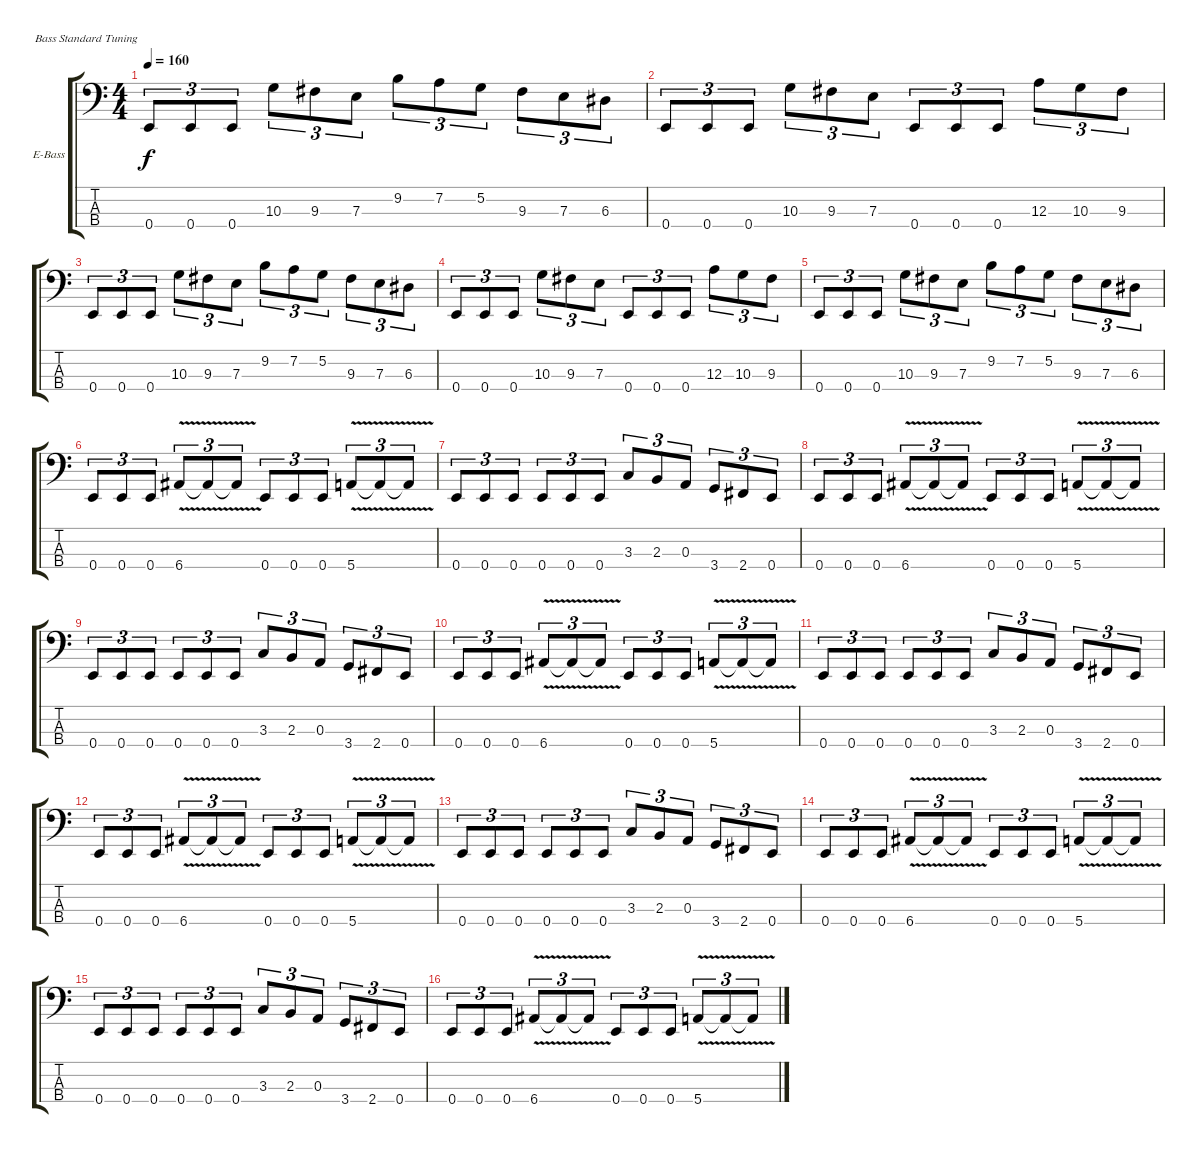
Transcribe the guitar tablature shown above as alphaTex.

\defaultSystemsLayout 4
\bracketExtendMode groupsimilarinstruments
\firstSystemTrackNameOrientation horizontal
\otherSystemsTrackNameOrientation horizontal
\track ("Electric Bass" "E-Bass") {instrument electricbassfinger}
\staff {score tabs}
\tuning (G2 D2 A1 E1)
\ts (4 4)
\tempo 160
\clef f4
\ks c
0.4.8{tu (3 2) dy f} 0.4.8{tu (3 2)} 0.4.8{tu (3 2)} 10.3.8{tu (3 2)} 9.3.8{tu (3 2)} 7.3.8{tu (3 2)} 9.2.8{tu (3 2)} 7.2.8{tu (3 2)} 5.2.8{tu (3 2)} 9.3.8{tu (3 2)} 7.3.8{tu (3 2)} 6.3.8{tu (3 2)} |
0.4.8{tu (3 2)} 0.4.8{tu (3 2)} 0.4.8{tu (3 2)} 10.3.8{tu (3 2)} 9.3.8{tu (3 2)} 7.3.8{tu (3 2)} 0.4.8{tu (3 2)} 0.4.8{tu (3 2)} 0.4.8{tu (3 2)} 12.3.8{tu (3 2)} 10.3.8{tu (3 2)} 9.3.8{tu (3 2)} |
0.4.8{tu (3 2)} 0.4.8{tu (3 2)} 0.4.8{tu (3 2)} 10.3.8{tu (3 2)} 9.3.8{tu (3 2)} 7.3.8{tu (3 2)} 9.2.8{tu (3 2)} 7.2.8{tu (3 2)} 5.2.8{tu (3 2)} 9.3.8{tu (3 2)} 7.3.8{tu (3 2)} 6.3.8{tu (3 2)} |
0.4.8{tu (3 2)} 0.4.8{tu (3 2)} 0.4.8{tu (3 2)} 10.3.8{tu (3 2)} 9.3.8{tu (3 2)} 7.3.8{tu (3 2)} 0.4.8{tu (3 2)} 0.4.8{tu (3 2)} 0.4.8{tu (3 2)} 12.3.8{tu (3 2)} 10.3.8{tu (3 2)} 9.3.8{tu (3 2)} |
0.4.8{tu (3 2)} 0.4.8{tu (3 2)} 0.4.8{tu (3 2)} 10.3.8{tu (3 2)} 9.3.8{tu (3 2)} 7.3.8{tu (3 2)} 9.2.8{tu (3 2)} 7.2.8{tu (3 2)} 5.2.8{tu (3 2)} 9.3.8{tu (3 2)} 7.3.8{tu (3 2)} 6.3.8{tu (3 2)} |
0.4.8{tu (3 2)} 0.4.8{tu (3 2)} 0.4.8{tu (3 2)} 6.4{v}.8{tu (3 2)} 6.4{v t}.8{tu (3 2)} 6.4{v t}.8{tu (3 2)} 0.4.8{tu (3 2)} 0.4.8{tu (3 2)} 0.4.8{tu (3 2)} 5.4{v}.8{tu (3 2)} 5.4{v t}.8{tu (3 2)} 5.4{v t}.8{tu (3 2)} |
0.4.8{tu (3 2)} 0.4.8{tu (3 2)} 0.4.8{tu (3 2)} 0.4.8{tu (3 2)} 0.4.8{tu (3 2)} 0.4.8{tu (3 2)} 3.3.8{tu (3 2)} 2.3.8{tu (3 2)} 0.3.8{tu (3 2)} 3.4.8{tu (3 2)} 2.4.8{tu (3 2)} 0.4.8{tu (3 2)} |
0.4.8{tu (3 2)} 0.4.8{tu (3 2)} 0.4.8{tu (3 2)} 6.4{v}.8{tu (3 2)} 6.4{v t}.8{tu (3 2)} 6.4{v t}.8{tu (3 2)} 0.4.8{tu (3 2)} 0.4.8{tu (3 2)} 0.4.8{tu (3 2)} 5.4{v}.8{tu (3 2)} 5.4{v t}.8{tu (3 2)} 5.4{v t}.8{tu (3 2)} |
0.4.8{tu (3 2)} 0.4.8{tu (3 2)} 0.4.8{tu (3 2)} 0.4.8{tu (3 2)} 0.4.8{tu (3 2)} 0.4.8{tu (3 2)} 3.3.8{tu (3 2)} 2.3.8{tu (3 2)} 0.3.8{tu (3 2)} 3.4.8{tu (3 2)} 2.4.8{tu (3 2)} 0.4.8{tu (3 2)} |
0.4.8{tu (3 2)} 0.4.8{tu (3 2)} 0.4.8{tu (3 2)} 6.4{v}.8{tu (3 2)} 6.4{v t}.8{tu (3 2)} 6.4{v t}.8{tu (3 2)} 0.4.8{tu (3 2)} 0.4.8{tu (3 2)} 0.4.8{tu (3 2)} 5.4{v}.8{tu (3 2)} 5.4{v t}.8{tu (3 2)} 5.4{v t}.8{tu (3 2)} |
0.4.8{tu (3 2)} 0.4.8{tu (3 2)} 0.4.8{tu (3 2)} 0.4.8{tu (3 2)} 0.4.8{tu (3 2)} 0.4.8{tu (3 2)} 3.3.8{tu (3 2)} 2.3.8{tu (3 2)} 0.3.8{tu (3 2)} 3.4.8{tu (3 2)} 2.4.8{tu (3 2)} 0.4.8{tu (3 2)} |
0.4.8{tu (3 2)} 0.4.8{tu (3 2)} 0.4.8{tu (3 2)} 6.4{v}.8{tu (3 2)} 6.4{v t}.8{tu (3 2)} 6.4{v t}.8{tu (3 2)} 0.4.8{tu (3 2)} 0.4.8{tu (3 2)} 0.4.8{tu (3 2)} 5.4{v}.8{tu (3 2)} 5.4{v t}.8{tu (3 2)} 5.4{v t}.8{tu (3 2)} |
0.4.8{tu (3 2)} 0.4.8{tu (3 2)} 0.4.8{tu (3 2)} 0.4.8{tu (3 2)} 0.4.8{tu (3 2)} 0.4.8{tu (3 2)} 3.3.8{tu (3 2)} 2.3.8{tu (3 2)} 0.3.8{tu (3 2)} 3.4.8{tu (3 2)} 2.4.8{tu (3 2)} 0.4.8{tu (3 2)} |
0.4.8{tu (3 2)} 0.4.8{tu (3 2)} 0.4.8{tu (3 2)} 6.4{v}.8{tu (3 2)} 6.4{v t}.8{tu (3 2)} 6.4{v t}.8{tu (3 2)} 0.4.8{tu (3 2)} 0.4.8{tu (3 2)} 0.4.8{tu (3 2)} 5.4{v}.8{tu (3 2)} 5.4{v t}.8{tu (3 2)} 5.4{v t}.8{tu (3 2)} |
0.4.8{tu (3 2)} 0.4.8{tu (3 2)} 0.4.8{tu (3 2)} 0.4.8{tu (3 2)} 0.4.8{tu (3 2)} 0.4.8{tu (3 2)} 3.3.8{tu (3 2)} 2.3.8{tu (3 2)} 0.3.8{tu (3 2)} 3.4.8{tu (3 2)} 2.4.8{tu (3 2)} 0.4.8{tu (3 2)} |
0.4.8{tu (3 2)} 0.4.8{tu (3 2)} 0.4.8{tu (3 2)} 6.4{v}.8{tu (3 2)} 6.4{v t}.8{tu (3 2)} 6.4{v t}.8{tu (3 2)} 0.4.8{tu (3 2)} 0.4.8{tu (3 2)} 0.4.8{tu (3 2)} 5.4{v}.8{tu (3 2)} 5.4{v t}.8{tu (3 2)} 5.4{v t}.8{tu (3 2)}
